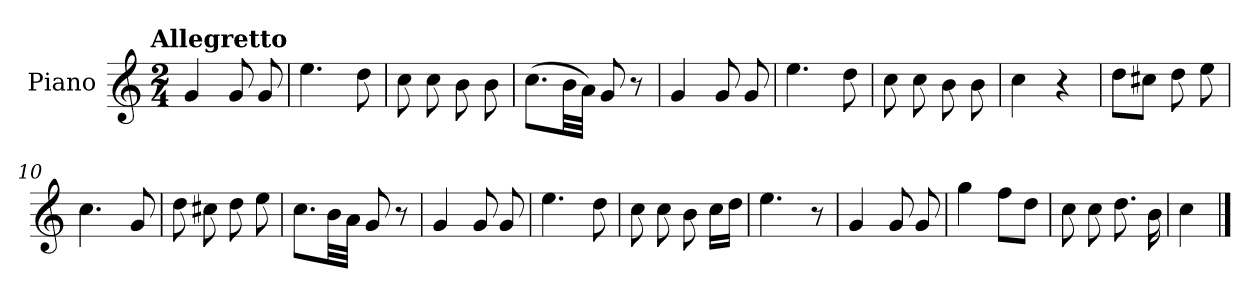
**kern
*part1
*staff1
*I"Piano
*I'Pno.
*clefG2
*k[]
!!LO:TX:omd:t=Allegretto
*M2/4
*MM116
=1
4g/
8g/
8g/
=2
4.ee\
8dd\
=3
8cc\
8cc\
8b\
8b\
=4
(>8.cc\L
32b\LL
32a\JJJ)
8g/
8r
=5
4g/
8g/
8g/
=6
4.ee\
8dd\
!!LO:LB:g=z
=7
8cc\
8cc\
8b\
8b\
=8
4cc\
4r
=9
8dd\L
8cc#X\J
8dd\
8ee\
=10
4.cc\
8g/
=11
8dd\
8cc#X\
8dd\
8ee\
=12
8.cc\L
32b\LL
32a\JJJ
8g/
8r
=13
4g/
8g/
8g/
!!LO:LB:g=z
=14
4.ee\
8dd\
=15
8cc\
8cc\
8b\
16cc\LL
16dd\JJ
=16
4.ee\
8r
=17
4g/
8g/
8g/
=18
4gg\
8ff\L
8dd\J
=19
8cc\
8cc\
8.dd\
16b\
=20
4cc\
==
*-
